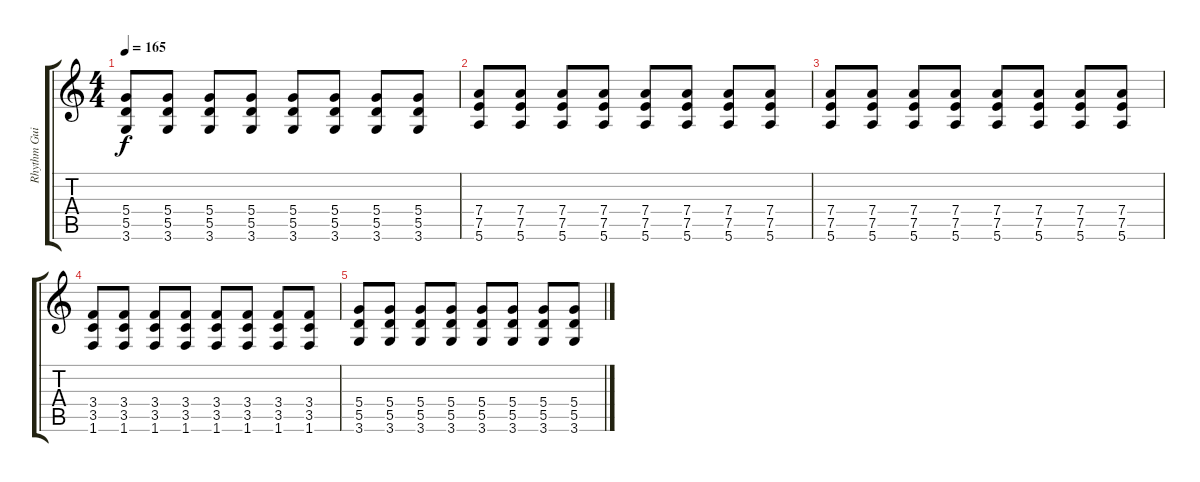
\track ("Rhythm Guitar" "Rhythm Gui") {instrument distortionguitar}
\staff {score tabs}
\tuning (E4 B3 G3 D3 A2 E2) {hide}
\ts (4 4)
\tempo 165
\clef g2
\ks c
(5.4 5.5 3.6).8{dy f volume 8} (5.4 5.5 3.6).8 (5.4 5.5 3.6).8 (5.4 5.5 3.6).8 (5.4 5.5 3.6).8 (5.4 5.5 3.6).8 (5.4 5.5 3.6).8 (5.4 5.5 3.6).8 |
(7.4 7.5 5.6).8{volume 6} (7.4 7.5 5.6).8 (7.4 7.5 5.6).8 (7.4 7.5 5.6).8 (7.4 7.5 5.6).8 (7.4 7.5 5.6).8 (7.4 7.5 5.6).8 (7.4 7.5 5.6).8 |
(7.4 7.5 5.6).8{volume 4} (7.4 7.5 5.6).8 (7.4 7.5 5.6).8 (7.4 7.5 5.6).8 (7.4 7.5 5.6).8 (7.4 7.5 5.6).8 (7.4 7.5 5.6).8 (7.4 7.5 5.6).8 |
(3.4 3.5 1.6).8{volume 2} (3.4 3.5 1.6).8 (3.4 3.5 1.6).8 (3.4 3.5 1.6).8 (3.4 3.5 1.6).8 (3.4 3.5 1.6).8 (3.4 3.5 1.6).8 (3.4 3.5 1.6).8 |
(5.4 5.5 3.6).8 (5.4 5.5 3.6).8 (5.4 5.5 3.6).8 (5.4 5.5 3.6).8 (5.4 5.5 3.6).8 (5.4 5.5 3.6).8 (5.4 5.5 3.6).8 (5.4 5.5 3.6).8
